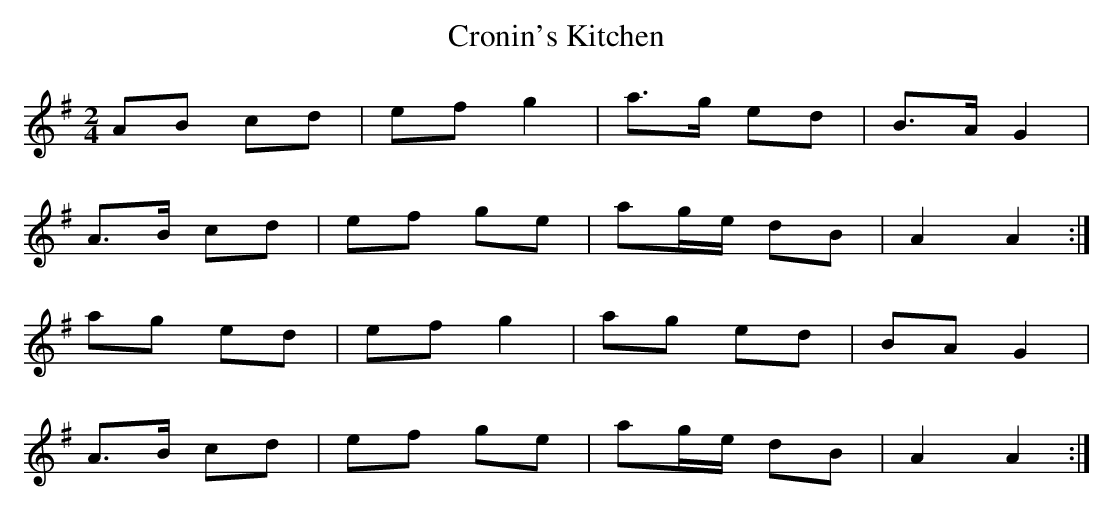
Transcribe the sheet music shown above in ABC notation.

X:1
T: Cronin's Kitchen
L: 1/8
M: 2/4
K: Ador
AB cd|ef g2|a>g ed|B>A G2|
A>B cd|ef ge|ag/e/ dB|A2 A2 :|
ag ed|ef g2|ag ed|BA G2|
A>B cd|ef ge|ag/e/ dB|A2 A2 :|
